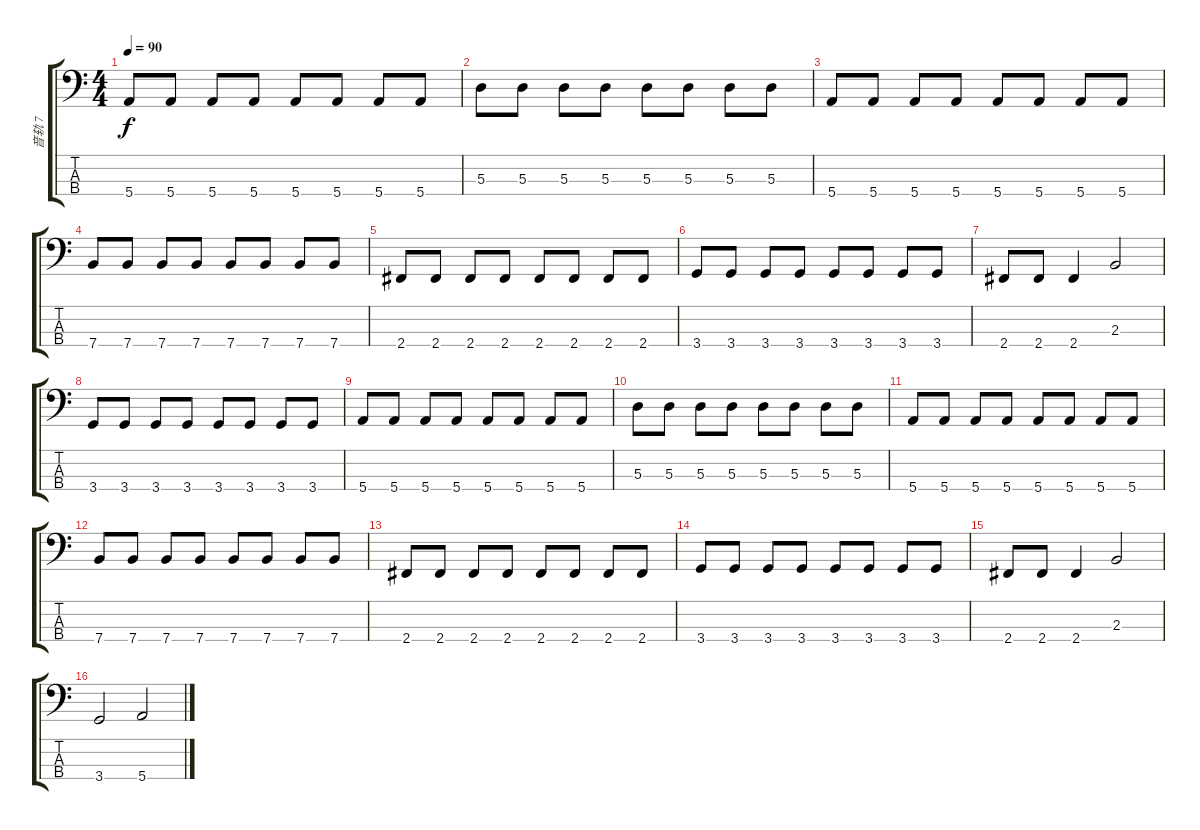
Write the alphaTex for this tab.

\track ("音轨 7" "音轨 7") {instrument electricbasspick}
\staff {score tabs}
\tuning (G2 D2 A1 E1) {hide}
\ts (4 4)
\tempo 90
\clef f4
\ks c
5.4.8{dy f} 5.4.8 5.4.8 5.4.8 5.4.8 5.4.8 5.4.8 5.4.8 |
5.3.8 5.3.8 5.3.8 5.3.8 5.3.8 5.3.8 5.3.8 5.3.8 |
5.4.8 5.4.8 5.4.8 5.4.8 5.4.8 5.4.8 5.4.8 5.4.8 |
7.4.8 7.4.8 7.4.8 7.4.8 7.4.8 7.4.8 7.4.8 7.4.8 |
2.4.8 2.4.8 2.4.8 2.4.8 2.4.8 2.4.8 2.4.8 2.4.8 |
3.4.8 3.4.8 3.4.8 3.4.8 3.4.8 3.4.8 3.4.8 3.4.8 |
2.4.8 2.4.8 2.4.4 2.3.2 |
3.4.8 3.4.8 3.4.8 3.4.8 3.4.8 3.4.8 3.4.8 3.4.8 |
5.4.8 5.4.8 5.4.8 5.4.8 5.4.8 5.4.8 5.4.8 5.4.8 |
5.3.8 5.3.8 5.3.8 5.3.8 5.3.8 5.3.8 5.3.8 5.3.8 |
5.4.8 5.4.8 5.4.8 5.4.8 5.4.8 5.4.8 5.4.8 5.4.8 |
7.4.8 7.4.8 7.4.8 7.4.8 7.4.8 7.4.8 7.4.8 7.4.8 |
2.4.8 2.4.8 2.4.8 2.4.8 2.4.8 2.4.8 2.4.8 2.4.8 |
3.4.8 3.4.8 3.4.8 3.4.8 3.4.8 3.4.8 3.4.8 3.4.8 |
2.4.8 2.4.8 2.4.4 2.3.2 |
3.4.2 5.4.2
